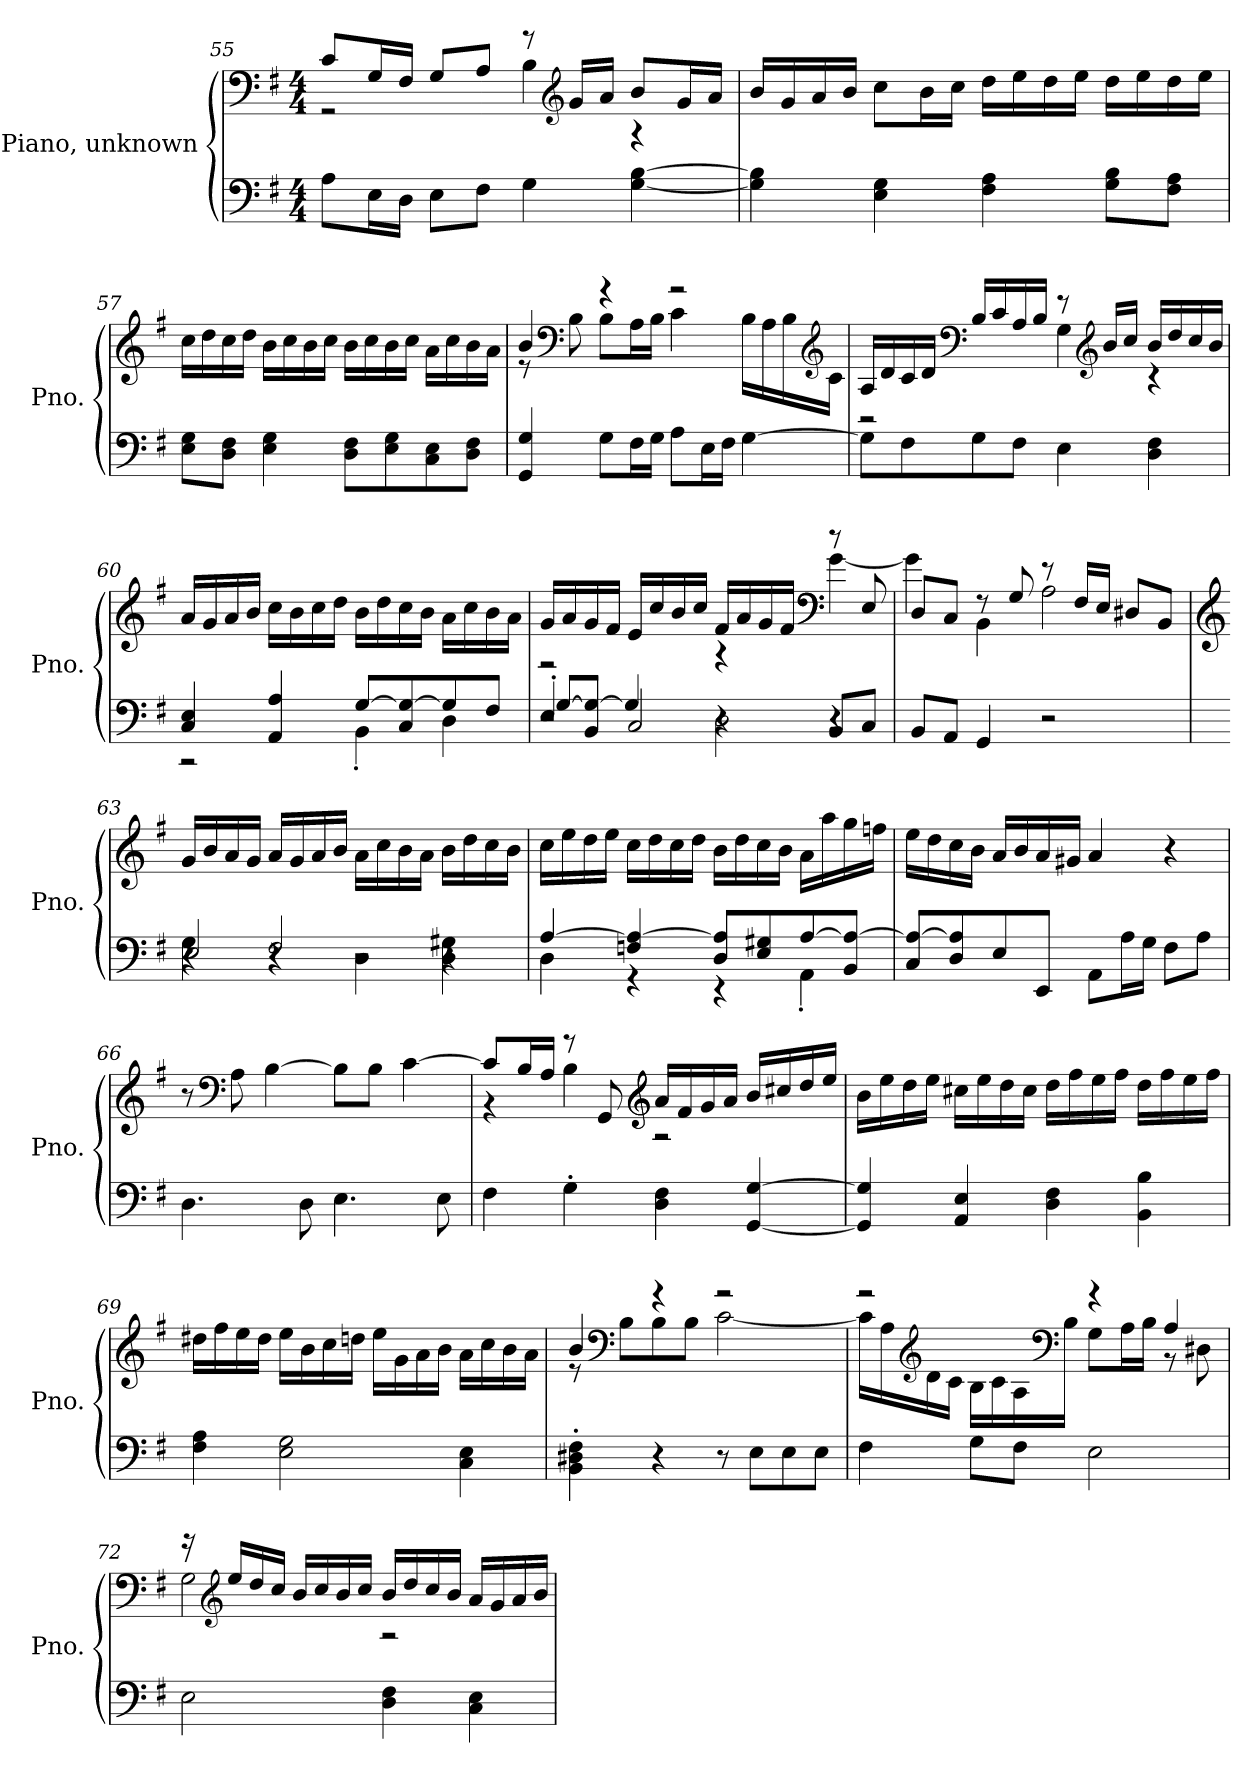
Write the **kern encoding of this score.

**kern	**kern
*part1	*part1
*staff2	*staff1
*I"Piano, unknown	*
*I'Pno.	*
!!LO:LB:g=z
*clefF4	*clefF4
*k[f#]	*k[f#]
*M4/4	*M4/4
=55	=55
*	*^
8A\L	8c/L	2r
16E\L	16G/L	.
16D\JJ	16F#/JJ	.
8E\L	8G/L	.
8F#\J	8A/J	.
4G\	8r	4B\
*	*clefG2	*
.	16g/LL	.
.	16a/JJ	.
[4G\ [4B\	8b/L	4r
.	16g/L	.
.	16a/JJ	.
*	*v	*v
=56	=56
4G\] 4B\]	16b/LL
.	16g/
.	16a/
.	16b/JJ
4E\ 4G\	8cc\L
.	16b\L
.	16cc\JJ
4F#\ 4A\	16dd\LL
.	16ee\
.	16dd\
.	16ee\JJ
8G\ 8B\L	16dd\LL
.	16ee\
8F#\ 8A\J	16dd\
.	16ee\JJ
=57	=57
8E\ 8G\L	16cc\LL
.	16dd\
8D\ 8F#\J	16cc\
.	16dd\JJ
4E\ 4G\	16b\LL
.	16cc\
.	16b\
.	16cc\JJ
8D\ 8F#\L	16b\LL
.	16cc\
8E\ 8G\	16b\
.	16cc\JJ
8C\ 8E\	16a\LL
.	16cc\
8D\ 8F#\J	16b\
.	16a\JJ
!!LO:LB:g=z
=58	=58
*	*^
4GG/ 4G/	4b/	8r
*	*clefF4	*
.	.	8B\
8G\L	4r	8B\L
16F#\L	.	16A\L
16G\JJ	.	16B\JJ
8A\L	2r	4c\
16E\L	.	.
16F#\JJ	.	.
[4G\	.	16B\LL
.	.	16A\
.	.	16B\
*	*clefG2	*
.	.	16c\JJ
=59	=59	=59
8G\L]	16A/LL	2r
.	16d/	.
8F#\	16c/	.
.	16d/JJ	.
*	*clefF4	*
8G\	16B/LL	.
.	16c/	.
8F#\J	16A/	.
.	16B/JJ	.
4E\	8r	4G\
*	*clefG2	*
.	16b/LL	.
.	16cc/JJ	.
4D\ 4F#\	16b/LL	4r
.	16dd/	.
.	16cc/	.
.	16b/JJ	.
*	*v	*v
!!LO:LB:g=z
=60	=60
*^	*
4C/ 4E/	2r	16a/LL
.	.	16g/
.	.	16a/
.	.	16b/JJ
4AA/ 4A/	.	16cc\LL
.	.	16b\
.	.	16cc\
.	.	16dd\JJ
[8G/L	4BB'\	16b\LL
.	.	16dd\
8C/ 8G/_	.	16cc\
.	.	16b\JJ
8G/]	4D\	16a\LL
.	.	16cc\
8F#/J	.	16b\
.	.	16a\JJ
=61	=61	=61
*	*^	*^
4E'/	2r	[8G/L	16g/LL	2r
.	.	.	16a/	.
.	.	8BB/ 8G/_J	16g/	.
.	.	.	16f#/JJ	.
2C/	.	4G/]	16e/LL	.
.	.	.	16cc/	.
.	.	.	16b/	.
.	.	.	16cc/JJ	.
.	2D\	4r	16f#/LL	4r
.	.	.	16a/	.
.	.	.	16g/	.
.	.	.	16f#/JJ	.
*	*	*	*clefF4	*
4r	.	8BB/L	8r	[4g\
.	.	8C/J	8E/	.
*v	*v	*v	*	*
=62	=62	=62
8BB/L	8D/L	4g\]
8AA/J	8C/J	.
4GG/	8r	4BB\
.	8G/	.
2r	8r	2A\
.	16F#/LL	.
.	16E/JJ	.
.	8D#X/L	.
.	8BB/J	.
*	*v	*v
!!LO:LB:g=z
=63	=63
*	*clefG2
*^	*
*	*^	*
4r	4G\	2E/	16g/LL
.	.	.	16b/
.	.	.	16a/
.	.	.	16g/JJ
2F#/	4r	.	16a/LL
.	.	.	16g/
.	.	.	16a/
.	.	.	16b/JJ
.	4D\	2r	16a\LL
.	.	.	16cc\
.	.	.	16b\
.	.	.	16a\JJ
4r	4D\ 4G#X\	.	16b\LL
.	.	.	16dd\
.	.	.	16cc\
.	.	.	16b\JJ
*	*v	*v	*
=64	=64	=64
[4A/	4D\	16cc\LL
.	.	16ee\
.	.	16dd\
.	.	16ee\JJ
4Fn/ 4A/_	4r	16cc\LL
.	.	16dd\
.	.	16cc\
.	.	16dd\JJ
8D/ 8A/]L	4r	16b\LL
.	.	16dd\
8E/ 8G#X/	.	16cc\
.	.	16b\JJ
[8A/	4AA'\	16a\LL
.	.	16aa\
8BB/ 8A/_J	.	16gg\
.	.	16ffn\JJ
*v	*v	*
=65	=65
8C/ 8A/_L	16ee\LL
.	16dd\
8D/ 8A/]	16cc\
.	16b\JJ
8E/	16a/LL
.	16b/
8EE/J	16a/
.	16g#X/JJ
8AA\L	4a/
16A\L	.
16G\JJ	.
8F#\L	4r
8A\J	.
!!LO:PB:g=z
=66	=66
4.D\	8r
*	*clefF4
.	8A\
.	[4B\
8D\	.
4.E\	8B\L]
.	8B\J
.	[4c\
8E\	.
=67	=67
*	*^
4F#\	8c/L]	4r
.	16B/L	.
.	16A/JJ	.
4G'\	8r	4B\
.	8GG/	.
*	*clefG2	*
4D\ 4F#\	16a/LL	2r
.	16f#/	.
.	16g/	.
.	16a/JJ	.
[4GG/ [4G/	16b/LL	.
.	16cc#X/	.
.	16dd/	.
.	16ee/JJ	.
*	*v	*v
=68	=68
4GG/] 4G/]	16b\LL
.	16ee\
.	16dd\
.	16ee\JJ
4AA/ 4E/	16cc#X\LL
.	16ee\
.	16dd\
.	16cc#\JJ
4D\ 4F#\	16dd\LL
.	16ff#\
.	16ee\
.	16ff#\JJ
4BB\ 4B\	16dd\LL
.	16ff#\
.	16ee\
.	16ff#\JJ
!!LO:LB:g=z
=69	=69
4F#\ 4A\	16dd#X\LL
.	16ff#\
.	16ee\
.	16dd#\JJ
2E\ 2G\	16ee\LL
.	16b\
.	16cc\
.	16ddn\JJ
.	16ee\LL
.	16g\
.	16a\
.	16b\JJ
4C\ 4E\	16a\LL
.	16cc\
.	16b\
.	16a\JJ
=70	=70
*	*^
4BB\' 4D#X\' 4F#\'	4b/	8r
*	*clefF4	*
.	.	8B\L
4r	4r	8B\
.	.	8B\J
8r	2r	[2c\
8E\L	.	.
8E\	.	.
8E\J	.	.
=71	=71	=71
4F#\	2r	16c\LL]
.	.	16A\
*	*clefG2	*
.	.	16d\
.	.	16c\JJ
8G\L	.	16B\LL
.	.	16c\
8F#\J	.	16A\
*	*clefF4	*
.	.	16B\JJ
2E\	4r	8G\L
.	.	16A\L
.	.	16B\JJ
.	4A/	8r
.	.	8D#X\
!!LO:LB:g=z	!!
=72	=72	=72
2E\	16r	2G\
*	*clefG2	*
.	16ee/LL	.
.	16dd/	.
.	16cc/JJ	.
.	16b/LL	.
.	16cc/	.
.	16b/	.
.	16cc/JJ	.
4D\ 4F#\	16b/LL	2r
.	16dd/	.
.	16cc/	.
.	16b/JJ	.
4C\ 4E\	16a/LL	.
.	16g/	.
.	16a/	.
.	16b/JJ	.
*	*v	*v
=	=
*-	*-
